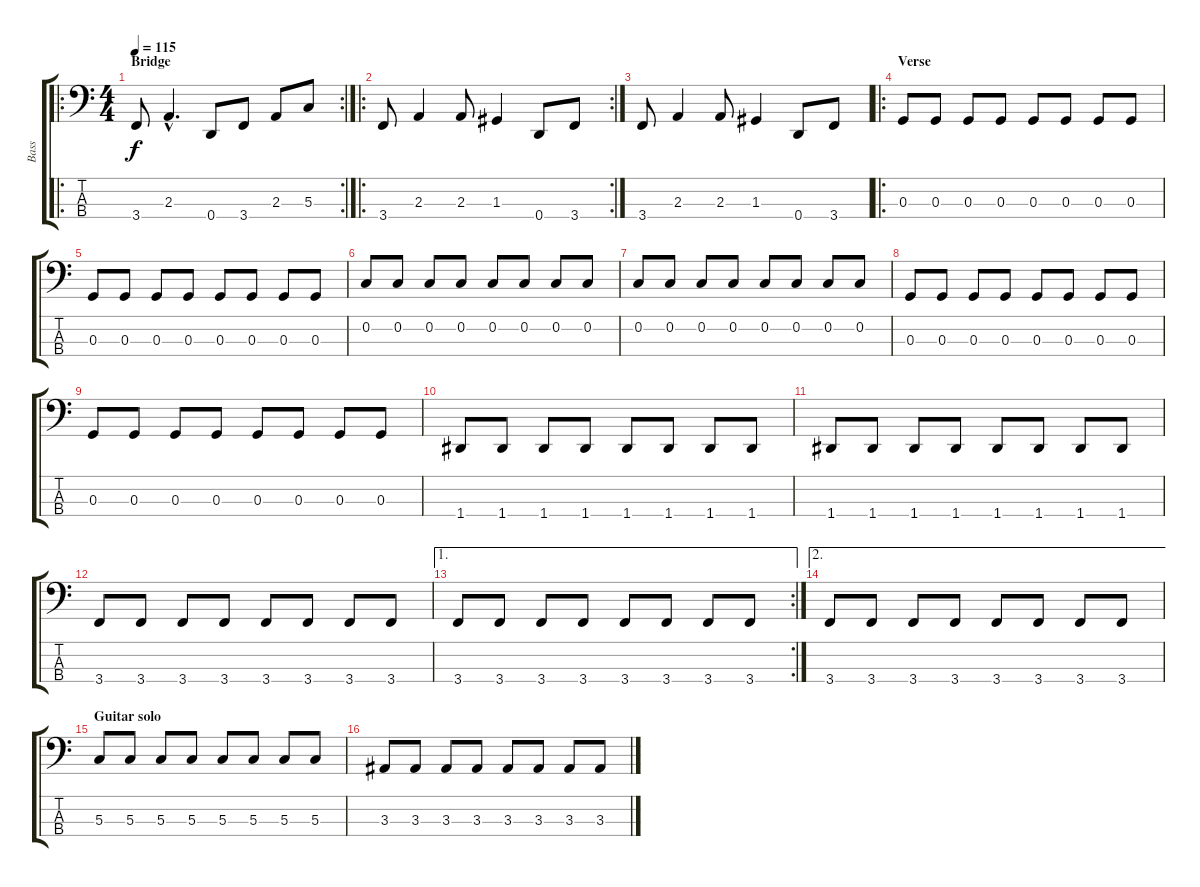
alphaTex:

\track ("Bass" "Bass") {instrument electricbasspick}
\staff {score tabs}
\tuning (F2 C2 G1 D1) {hide}
\ro
\rc 2
\ts (4 4)
\section ("" "Bridge")
\tempo 115
\clef f4
\ks c
3.4.8{dy f} 2.3{hac}.4{d} 0.4.8 3.4.8 2.3.8 5.3.8 |
\ro
\rc 2
3.4.8 2.3.4 2.3.8 1.3.4 0.4.8 3.4.8 |
3.4.8 2.3.4 2.3.8 1.3.4 0.4.8 3.4.8 |
\ro
\section ("" "Verse")
0.3.8 0.3.8 0.3.8 0.3.8 0.3.8 0.3.8 0.3.8 0.3.8 |
0.3.8 0.3.8 0.3.8 0.3.8 0.3.8 0.3.8 0.3.8 0.3.8 |
0.2.8 0.2.8 0.2.8 0.2.8 0.2.8 0.2.8 0.2.8 0.2.8 |
0.2.8 0.2.8 0.2.8 0.2.8 0.2.8 0.2.8 0.2.8 0.2.8 |
0.3.8 0.3.8 0.3.8 0.3.8 0.3.8 0.3.8 0.3.8 0.3.8 |
0.3.8 0.3.8 0.3.8 0.3.8 0.3.8 0.3.8 0.3.8 0.3.8 |
1.4.8 1.4.8 1.4.8 1.4.8 1.4.8 1.4.8 1.4.8 1.4.8 |
1.4.8 1.4.8 1.4.8 1.4.8 1.4.8 1.4.8 1.4.8 1.4.8 |
3.4.8 3.4.8 3.4.8 3.4.8 3.4.8 3.4.8 3.4.8 3.4.8 |
\ae 1
\rc 2
3.4.8 3.4.8 3.4.8 3.4.8 3.4.8 3.4.8 3.4.8 3.4.8 |
\ae 2
3.4.8 3.4.8 3.4.8 3.4.8 3.4.8 3.4.8 3.4.8 3.4.8 |
\section ("" "Guitar solo")
5.3.8 5.3.8 5.3.8 5.3.8 5.3.8 5.3.8 5.3.8 5.3.8 |
3.3.8 3.3.8 3.3.8 3.3.8 3.3.8 3.3.8 3.3.8 3.3.8
